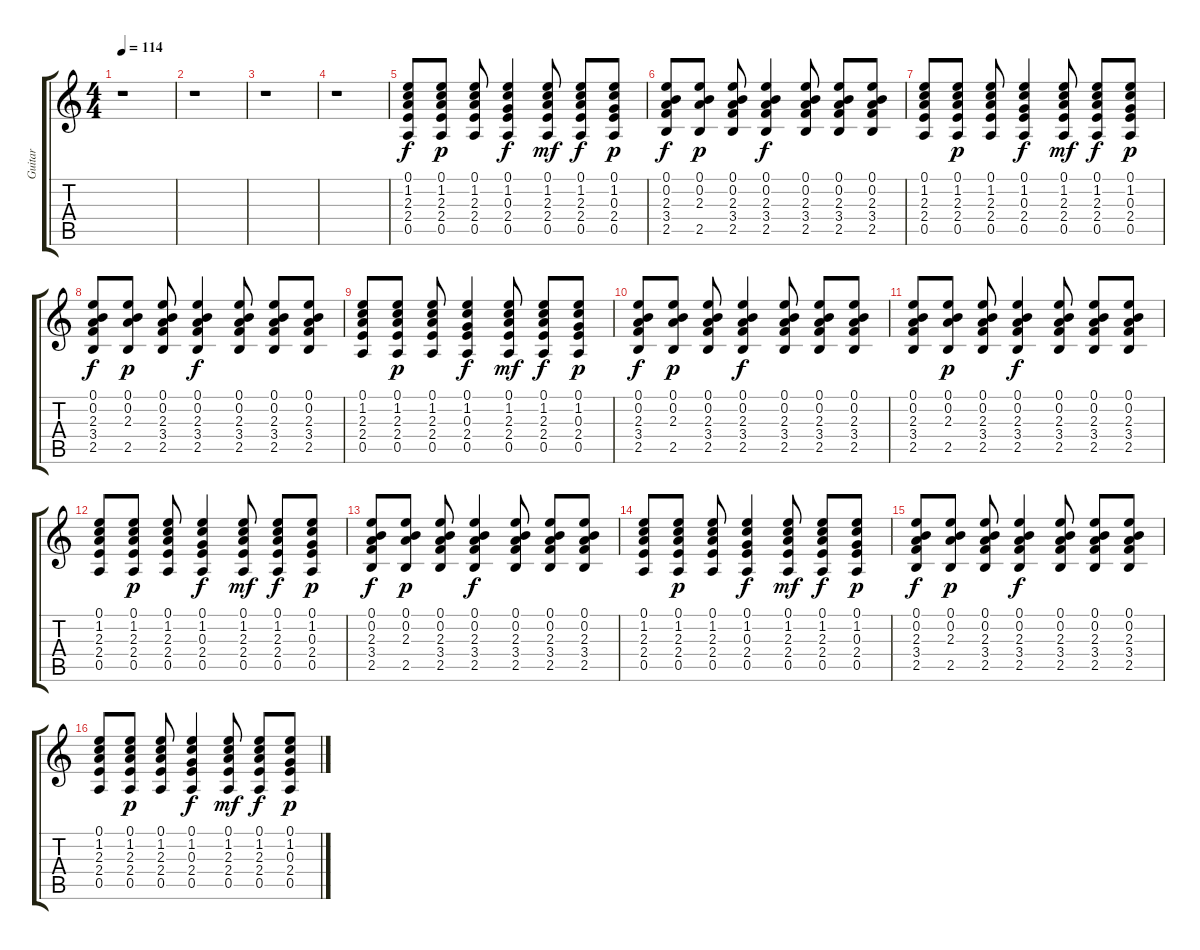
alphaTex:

\track ("Guitar" "Guitar") {instrument electricguitarclean}
\staff {score tabs}
\tuning (E4 B3 G3 D3 A2 E2) {hide}
\ts (4 4)
\tempo 114
\clef g2
\ks c
r.1{dy f instrument electricguitarclean} |
r.1 |
r.1 |
r.1 |
(0.1 1.2 2.3 2.4 0.5).8 (0.1 1.2 2.3 2.4 0.5).8{dy p} (0.1 1.2 2.3 2.4 0.5).8 (0.1 1.2 0.3 2.4 0.5).4{dy f} (0.1 1.2 2.3 2.4 0.5).8{dy mf} (0.1 1.2 2.3 2.4 0.5).8{dy f} (0.1 1.2 0.3 2.4 0.5).8{dy p} |
(0.1 0.2 2.3 3.4 2.5).8{dy f} (0.1 0.2 2.3 2.5).8{dy p} (0.1 0.2 2.3 3.4 2.5).8 (0.1 0.2 2.3 3.4 2.5).4{dy f} (0.1 0.2 2.3 3.4 2.5).8 (0.1 0.2 2.3 3.4 2.5).8 (0.1 0.2 2.3 3.4 2.5).8 |
(0.1 1.2 2.3 2.4 0.5).8 (0.1 1.2 2.3 2.4 0.5).8{dy p} (0.1 1.2 2.3 2.4 0.5).8 (0.1 1.2 0.3 2.4 0.5).4{dy f} (0.1 1.2 2.3 2.4 0.5).8{dy mf} (0.1 1.2 2.3 2.4 0.5).8{dy f} (0.1 1.2 0.3 2.4 0.5).8{dy p} |
(0.1 0.2 2.3 3.4 2.5).8{dy f} (0.1 0.2 2.3 2.5).8{dy p} (0.1 0.2 2.3 3.4 2.5).8 (0.1 0.2 2.3 3.4 2.5).4{dy f} (0.1 0.2 2.3 3.4 2.5).8 (0.1 0.2 2.3 3.4 2.5).8 (0.1 0.2 2.3 3.4 2.5).8 |
(0.1 1.2 2.3 2.4 0.5).8 (0.1 1.2 2.3 2.4 0.5).8{dy p} (0.1 1.2 2.3 2.4 0.5).8 (0.1 1.2 0.3 2.4 0.5).4{dy f} (0.1 1.2 2.3 2.4 0.5).8{dy mf} (0.1 1.2 2.3 2.4 0.5).8{dy f} (0.1 1.2 0.3 2.4 0.5).8{dy p} |
(0.1 0.2 2.3 3.4 2.5).8{dy f} (0.1 0.2 2.3 2.5).8{dy p} (0.1 0.2 2.3 3.4 2.5).8 (0.1 0.2 2.3 3.4 2.5).4{dy f} (0.1 0.2 2.3 3.4 2.5).8 (0.1 0.2 2.3 3.4 2.5).8 (0.1 0.2 2.3 3.4 2.5).8 |
(0.1 0.2 2.3 3.4 2.5).8{volume 9} (0.1 0.2 2.3 2.5).8{dy p} (0.1 0.2 2.3 3.4 2.5).8 (0.1 0.2 2.3 3.4 2.5).4{dy f} (0.1 0.2 2.3 3.4 2.5).8 (0.1 0.2 2.3 3.4 2.5).8 (0.1 0.2 2.3 3.4 2.5).8 |
(0.1 1.2 2.3 2.4 0.5).8 (0.1 1.2 2.3 2.4 0.5).8{dy p} (0.1 1.2 2.3 2.4 0.5).8 (0.1 1.2 0.3 2.4 0.5).4{dy f} (0.1 1.2 2.3 2.4 0.5).8{dy mf} (0.1 1.2 2.3 2.4 0.5).8{dy f} (0.1 1.2 0.3 2.4 0.5).8{dy p} |
(0.1 0.2 2.3 3.4 2.5).8{dy f} (0.1 0.2 2.3 2.5).8{dy p} (0.1 0.2 2.3 3.4 2.5).8 (0.1 0.2 2.3 3.4 2.5).4{dy f} (0.1 0.2 2.3 3.4 2.5).8 (0.1 0.2 2.3 3.4 2.5).8 (0.1 0.2 2.3 3.4 2.5).8 |
(0.1 1.2 2.3 2.4 0.5).8 (0.1 1.2 2.3 2.4 0.5).8{dy p} (0.1 1.2 2.3 2.4 0.5).8 (0.1 1.2 0.3 2.4 0.5).4{dy f} (0.1 1.2 2.3 2.4 0.5).8{dy mf} (0.1 1.2 2.3 2.4 0.5).8{dy f} (0.1 1.2 0.3 2.4 0.5).8{dy p} |
(0.1 0.2 2.3 3.4 2.5).8{dy f} (0.1 0.2 2.3 2.5).8{dy p} (0.1 0.2 2.3 3.4 2.5).8 (0.1 0.2 2.3 3.4 2.5).4{dy f} (0.1 0.2 2.3 3.4 2.5).8 (0.1 0.2 2.3 3.4 2.5).8 (0.1 0.2 2.3 3.4 2.5).8 |
(0.1 1.2 2.3 2.4 0.5).8 (0.1 1.2 2.3 2.4 0.5).8{dy p} (0.1 1.2 2.3 2.4 0.5).8 (0.1 1.2 0.3 2.4 0.5).4{dy f} (0.1 1.2 2.3 2.4 0.5).8{dy mf} (0.1 1.2 2.3 2.4 0.5).8{dy f} (0.1 1.2 0.3 2.4 0.5).8{dy p}
